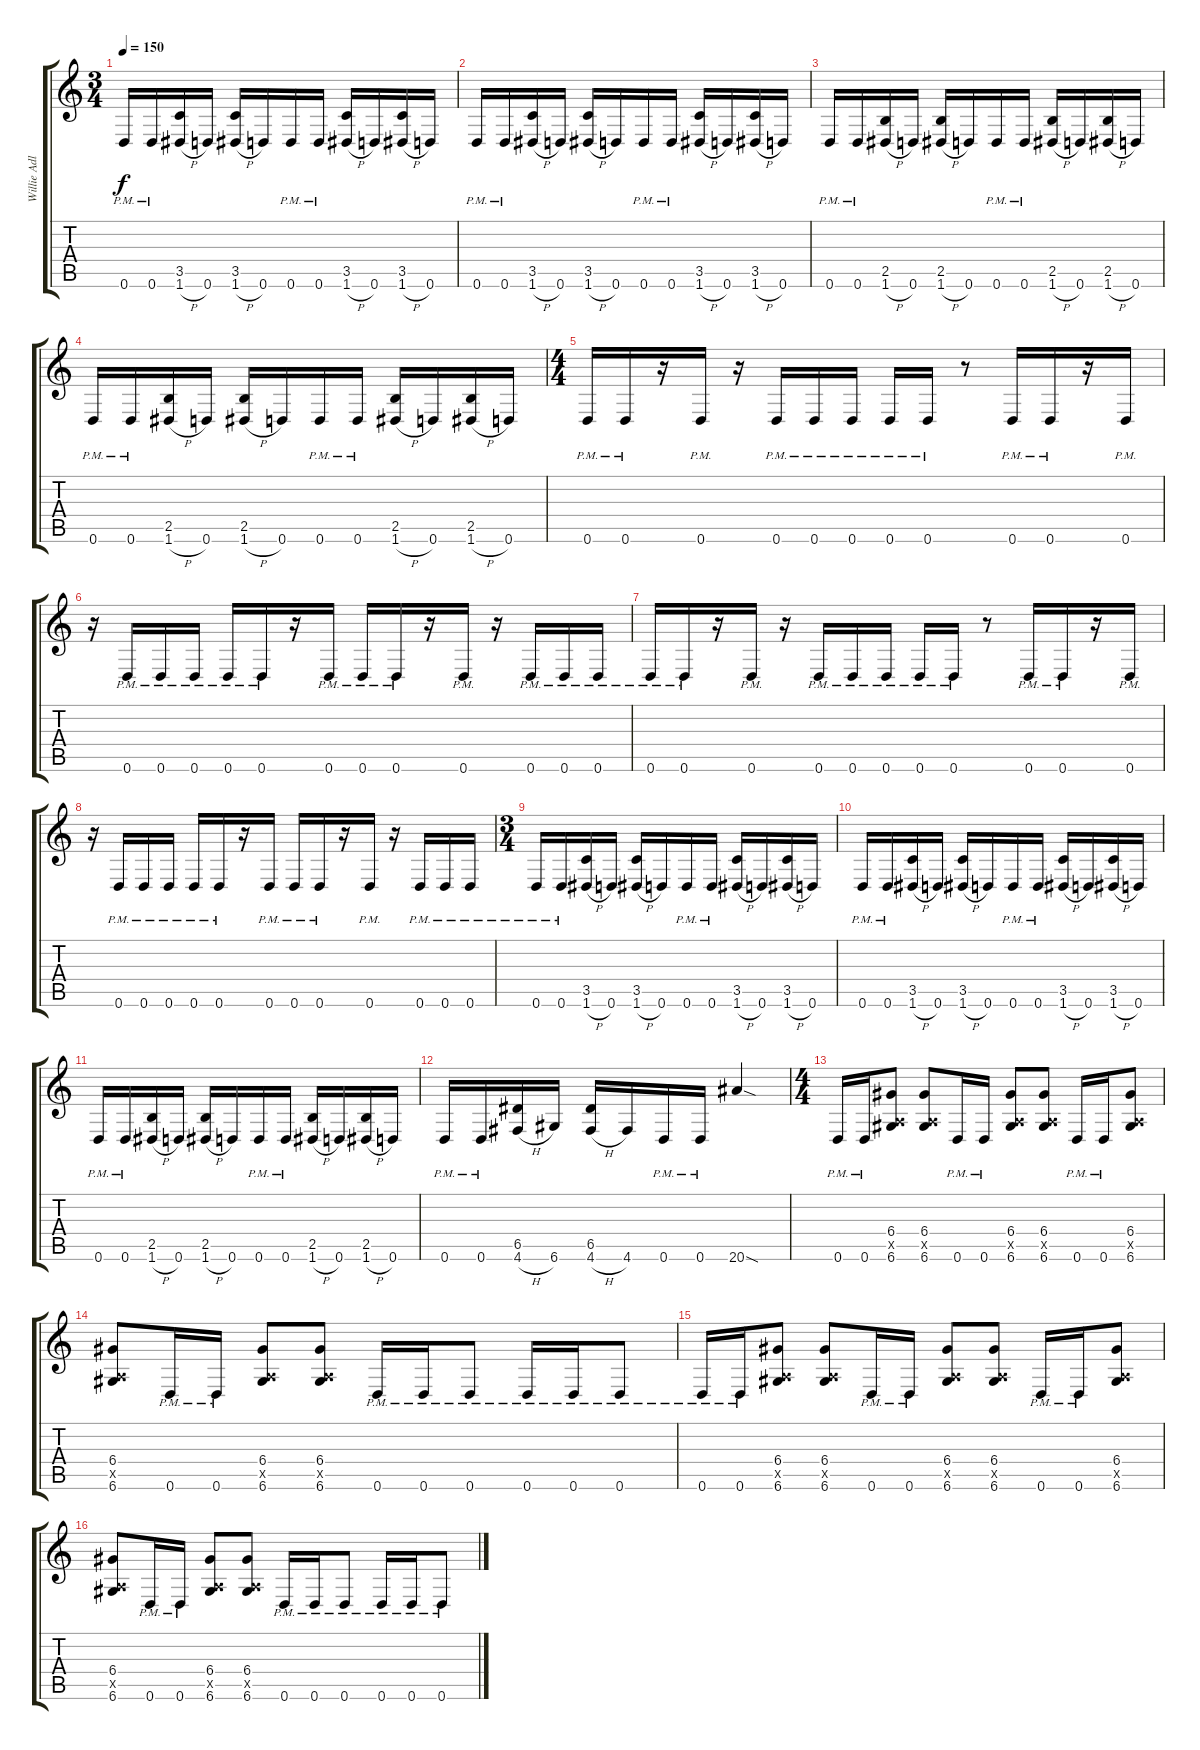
\track ("Willie Adler" "Willie Adl") {instrument distortionguitar}
\staff {score tabs}
\tuning (E4 B3 G3 D3 A2 D2) {hide}
\ts (3 4)
\tempo 150
\clef g2
\ks c
0.6{pm}.16{dy f} 0.6{pm}.16 (3.5 1.6{h}).16 0.6.16 (3.5 1.6{h}).16 0.6.16 0.6{pm}.16 0.6{pm}.16 (3.5 1.6{h}).16 0.6.16 (3.5 1.6{h}).16 0.6.16 |
0.6{pm}.16 0.6{pm}.16 (3.5 1.6{h}).16 0.6.16 (3.5 1.6{h}).16 0.6.16 0.6{pm}.16 0.6{pm}.16 (3.5 1.6{h}).16 0.6.16 (3.5 1.6{h}).16 0.6.16 |
0.6{pm}.16 0.6{pm}.16 (2.5 1.6{h}).16 0.6.16 (2.5 1.6{h}).16 0.6.16 0.6{pm}.16 0.6{pm}.16 (2.5 1.6{h}).16 0.6.16 (2.5 1.6{h}).16 0.6.16 |
0.6{pm}.16 0.6{pm}.16 (2.5 1.6{h}).16 0.6.16 (2.5 1.6{h}).16 0.6.16 0.6{pm}.16 0.6{pm}.16 (2.5 1.6{h}).16 0.6.16 (2.5 1.6{h}).16 0.6.16 |
\ts (4 4)
0.6{pm}.16 0.6{pm}.16 r.16 0.6{pm}.16 r.16 0.6{pm}.16 0.6{pm}.16 0.6{pm}.16 0.6{pm}.16 0.6{pm}.16 r.8 0.6{pm}.16 0.6{pm}.16 r.16 0.6{pm}.16 |
r.16 0.6{pm}.16 0.6{pm}.16 0.6{pm}.16 0.6{pm}.16 0.6{pm}.16 r.16 0.6{pm}.16 0.6{pm}.16 0.6{pm}.16 r.16 0.6{pm}.16 r.16 0.6{pm}.16 0.6{pm}.16 0.6{pm}.16 |
0.6{pm}.16 0.6{pm}.16 r.16 0.6{pm}.16 r.16 0.6{pm}.16 0.6{pm}.16 0.6{pm}.16 0.6{pm}.16 0.6{pm}.16 r.8 0.6{pm}.16 0.6{pm}.16 r.16 0.6{pm}.16 |
r.16 0.6{pm}.16 0.6{pm}.16 0.6{pm}.16 0.6{pm}.16 0.6{pm}.16 r.16 0.6{pm}.16 0.6{pm}.16 0.6{pm}.16 r.16 0.6{pm}.16 r.16 0.6{pm}.16 0.6{pm}.16 0.6{pm}.16 |
\ts (3 4)
0.6{pm}.16 0.6{pm}.16 (3.5 1.6{h}).16 0.6.16 (3.5 1.6{h}).16 0.6.16 0.6{pm}.16 0.6{pm}.16 (3.5 1.6{h}).16 0.6.16 (3.5 1.6{h}).16 0.6.16 |
0.6{pm}.16 0.6{pm}.16 (3.5 1.6{h}).16 0.6.16 (3.5 1.6{h}).16 0.6.16 0.6{pm}.16 0.6{pm}.16 (3.5 1.6{h}).16 0.6.16 (3.5 1.6{h}).16 0.6.16 |
0.6{pm}.16 0.6{pm}.16 (2.5 1.6{h}).16 0.6.16 (2.5 1.6{h}).16 0.6.16 0.6{pm}.16 0.6{pm}.16 (2.5 1.6{h}).16 0.6.16 (2.5 1.6{h}).16 0.6.16 |
0.6{pm}.16 0.6{pm}.16 (6.5 4.6{h}).16 6.6.16 (6.5 4.6{h}).16 4.6.16 0.6{pm}.16 0.6{pm}.16 20.6{sod}.4 |
\ts (4 4)
0.6{pm}.16 0.6{pm}.16 (6.4 0.5{x} 6.6).8 (6.4 0.5{x} 6.6).8 0.6{pm}.16 0.6{pm}.16 (6.4 0.5{x} 6.6).8 (6.4 0.5{x} 6.6).8 0.6{pm}.16 0.6{pm}.16 (6.4 0.5{x} 6.6).8 |
(6.4 0.5{x} 6.6).8 0.6{pm}.16 0.6{pm}.16 (6.4 0.5{x} 6.6).8 (6.4 0.5{x} 6.6).8 0.6{pm}.16 0.6{pm}.16 0.6{pm}.8 0.6{pm}.16 0.6{pm}.16 0.6{pm}.8 |
0.6{pm}.16 0.6{pm}.16 (6.4 0.5{x} 6.6).8 (6.4 0.5{x} 6.6).8 0.6{pm}.16 0.6{pm}.16 (6.4 0.5{x} 6.6).8 (6.4 0.5{x} 6.6).8 0.6{pm}.16 0.6{pm}.16 (6.4 0.5{x} 6.6).8 |
(6.4 0.5{x} 6.6).8 0.6{pm}.16 0.6{pm}.16 (6.4 0.5{x} 6.6).8 (6.4 0.5{x} 6.6).8 0.6{pm}.16 0.6{pm}.16 0.6{pm}.8 0.6{pm}.16 0.6{pm}.16 0.6{pm}.8
